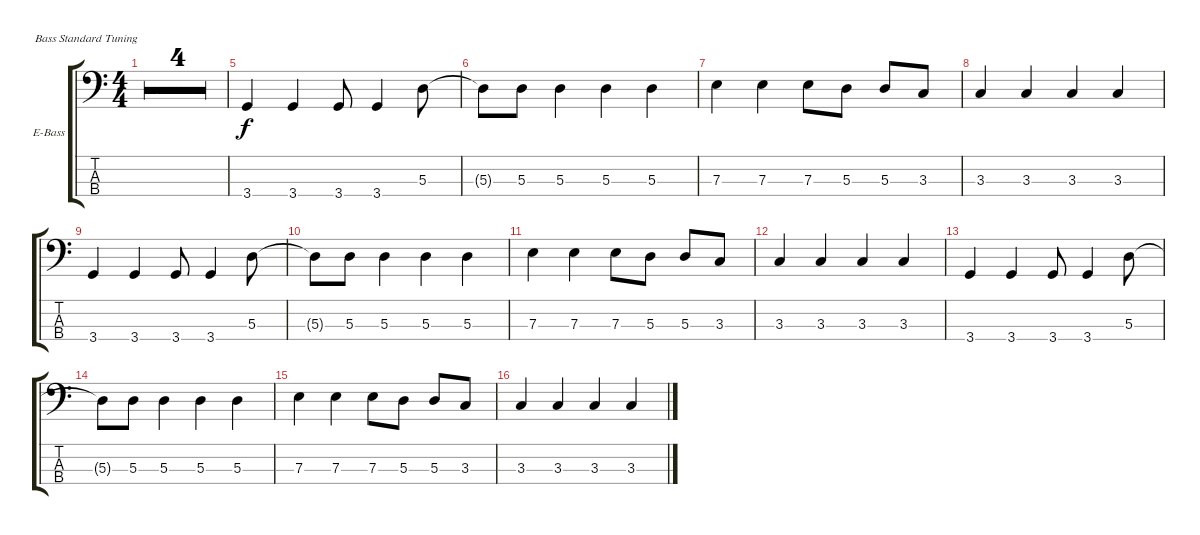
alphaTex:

\defaultSystemsLayout 4
\bracketExtendMode groupsimilarinstruments
\firstSystemTrackNameOrientation horizontal
\otherSystemsTrackNameOrientation horizontal
\track ("Electric Bass" "E-Bass") {multiBarRest instrument electricbassfinger}
\staff {score tabs}
\tuning (G2 D2 A1 E1)
\ts (4 4)
\tempo 180
\clef f4
\scale
0.333333
\ks c
r.2{dy f} r.2 |
\scale
0.333333 r.2 r.2 |
\scale
0.333333 r.2 r.2 |
\scale
0.333333 r.2 r.2 |
\scale
0.333333 3.4.4 3.4.4 3.4.8 3.4.4 5.3.8 |
\scale
0.333333 5.3{t}.8 5.3.8 5.3.4 5.3.4 5.3.4 |
\scale
0.333333 7.3.4 7.3.4 7.3.8 5.3.8 5.3.8 3.3.8 |
\scale
0.333333 3.3.4 3.3.4 3.3.4 3.3.4 |
\scale
0.333333 3.4.4 3.4.4 3.4.8 3.4.4 5.3.8 |
\scale
0.333333 5.3{t}.8 5.3.8 5.3.4 5.3.4 5.3.4 |
\scale
0.333333 7.3.4 7.3.4 7.3.8 5.3.8 5.3.8 3.3.8 |
\scale
0.333333 3.3.4 3.3.4 3.3.4 3.3.4 |
\scale
0.333333 3.4.4 3.4.4 3.4.8 3.4.4 5.3.8 |
\scale
0.333333 5.3{t}.8 5.3.8 5.3.4 5.3.4 5.3.4 |
\scale
0.333333 7.3.4 7.3.4 7.3.8 5.3.8 5.3.8 3.3.8 |
\scale
0.333333 3.3.4 3.3.4 3.3.4 3.3.4
